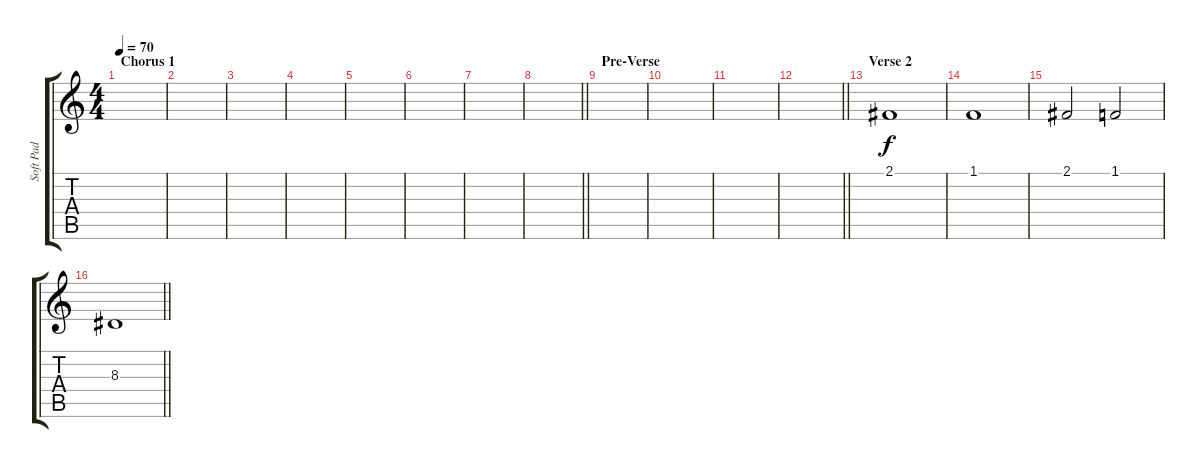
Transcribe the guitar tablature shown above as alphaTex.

\track ("Soft Pad" "Soft Pad") {instrument fx6goblins}
\staff {score tabs}
\tuning (E4 B3 G3 D3 A2 E2) {hide}
\ts (4 4)
\section ("" "Chorus 1")
\tempo 70
\clef g2
\ks c
|
|
|
|
|
|
|
\barLineRight lightlight
|
\section ("" "Pre-Verse")
|
|
|
\barLineRight lightlight
|
\section ("" "Verse 2")
2.1.1 |
1.1.1 |
2.1.2 1.1.2 |
\barLineRight lightlight
8.3.1
